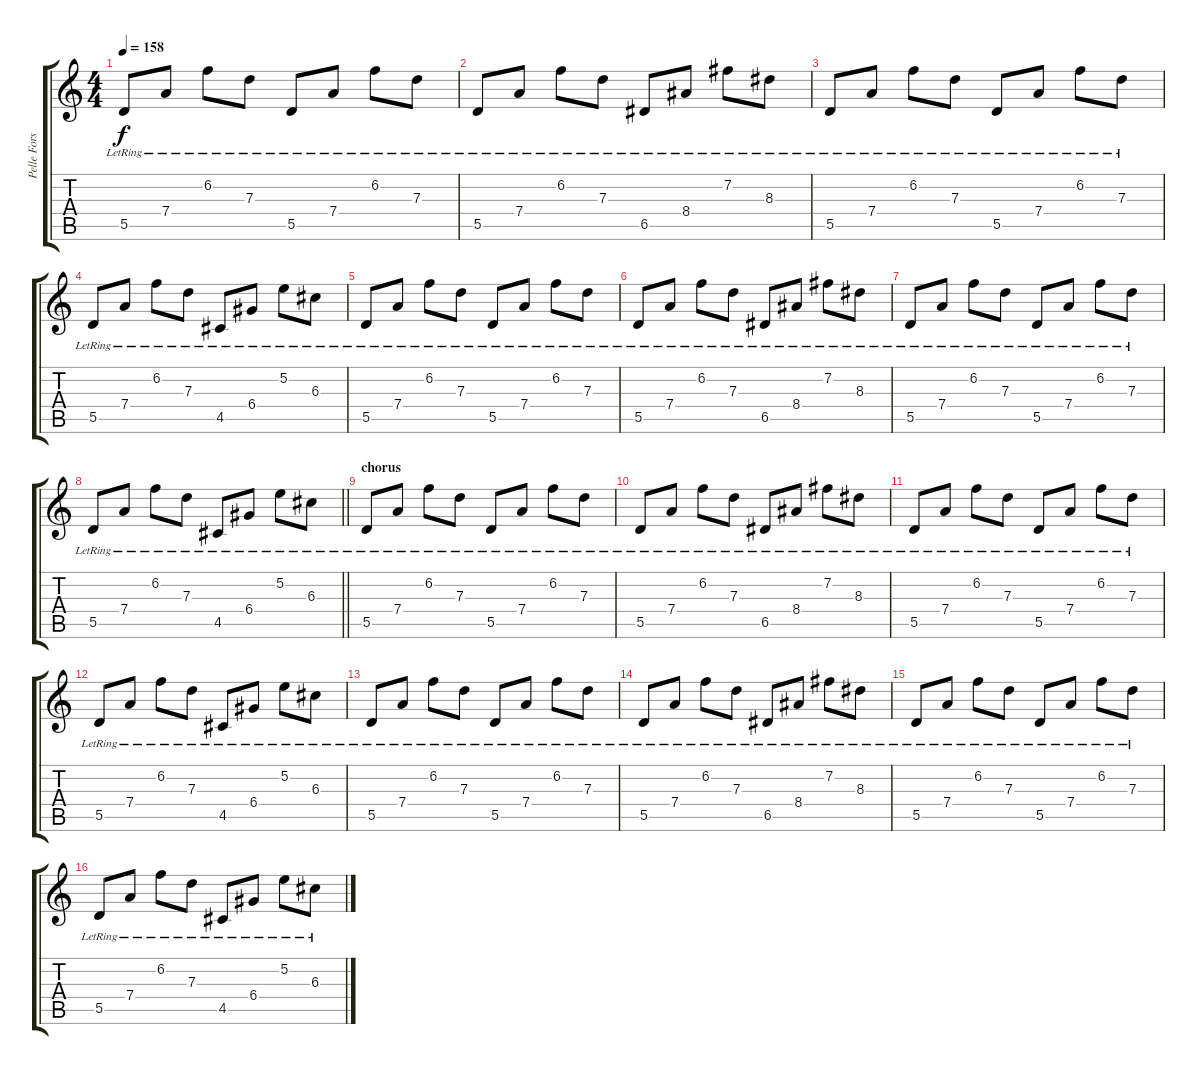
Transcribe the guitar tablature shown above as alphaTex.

\track ("Pelle Forsberg" "Pelle Fors") {instrument distortionguitar}
\staff {score tabs}
\tuning (E4 B3 G3 D3 A2 E2) {hide}
\ts (4 4)
\tempo 158
\clef g2
\ks c
5.5{lr}.8{dy f} 7.4{lr}.8 6.2{lr}.8 7.3{lr}.8 5.5{lr}.8 7.4{lr}.8 6.2{lr}.8 7.3{lr}.8 |
5.5{lr}.8 7.4{lr}.8 6.2{lr}.8 7.3{lr}.8 6.5{lr}.8 8.4{lr}.8 7.2{lr}.8 8.3{lr}.8 |
5.5{lr}.8 7.4{lr}.8 6.2{lr}.8 7.3{lr}.8 5.5{lr}.8 7.4{lr}.8 6.2{lr}.8 7.3{lr}.8 |
5.5{lr}.8 7.4{lr}.8 6.2{lr}.8 7.3{lr}.8 4.5{lr}.8 6.4{lr}.8 5.2{lr}.8 6.3{lr}.8 |
5.5{lr}.8 7.4{lr}.8 6.2{lr}.8 7.3{lr}.8 5.5{lr}.8 7.4{lr}.8 6.2{lr}.8 7.3{lr}.8 |
5.5{lr}.8 7.4{lr}.8 6.2{lr}.8 7.3{lr}.8 6.5{lr}.8 8.4{lr}.8 7.2{lr}.8 8.3{lr}.8 |
5.5{lr}.8 7.4{lr}.8 6.2{lr}.8 7.3{lr}.8 5.5{lr}.8 7.4{lr}.8 6.2{lr}.8 7.3{lr}.8 |
\barLineRight lightlight
5.5{lr}.8 7.4{lr}.8 6.2{lr}.8 7.3{lr}.8 4.5{lr}.8 6.4{lr}.8 5.2{lr}.8 6.3{lr}.8 |
\section ("" "chorus")
5.5{lr}.8 7.4{lr}.8 6.2{lr}.8 7.3{lr}.8 5.5{lr}.8 7.4{lr}.8 6.2{lr}.8 7.3{lr}.8 |
5.5{lr}.8 7.4{lr}.8 6.2{lr}.8 7.3{lr}.8 6.5{lr}.8 8.4{lr}.8 7.2{lr}.8 8.3{lr}.8 |
5.5{lr}.8 7.4{lr}.8 6.2{lr}.8 7.3{lr}.8 5.5{lr}.8 7.4{lr}.8 6.2{lr}.8 7.3{lr}.8 |
5.5{lr}.8 7.4{lr}.8 6.2{lr}.8 7.3{lr}.8 4.5{lr}.8 6.4{lr}.8 5.2{lr}.8 6.3{lr}.8 |
5.5{lr}.8 7.4{lr}.8 6.2{lr}.8 7.3{lr}.8 5.5{lr}.8 7.4{lr}.8 6.2{lr}.8 7.3{lr}.8 |
5.5{lr}.8 7.4{lr}.8 6.2{lr}.8 7.3{lr}.8 6.5{lr}.8 8.4{lr}.8 7.2{lr}.8 8.3{lr}.8 |
5.5{lr}.8 7.4{lr}.8 6.2{lr}.8 7.3{lr}.8 5.5{lr}.8 7.4{lr}.8 6.2{lr}.8 7.3{lr}.8 |
5.5{lr}.8 7.4{lr}.8 6.2{lr}.8 7.3{lr}.8 4.5{lr}.8 6.4{lr}.8 5.2{lr}.8 6.3{lr}.8
